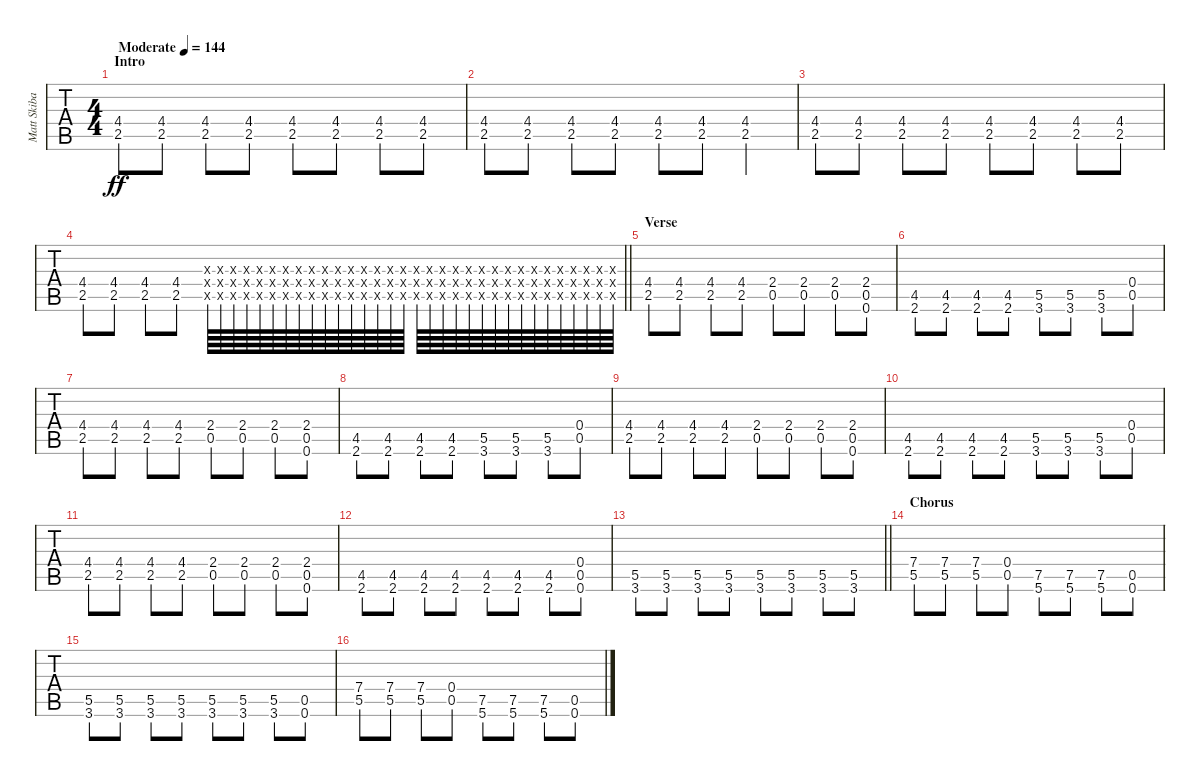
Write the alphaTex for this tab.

\track ("Matt Skiba - Guitar Two" "Matt Skiba") {instrument distortionguitar}
\staff {tabs}
\tuning (E4 B3 G3 D3 A2 E2) {hide}
\ts (4 4)
\section ("" "Intro")
\tempo (144 "Moderate")
\clef g2
\ks d
(4.4 2.5).8{dy ff instrument distortionguitar} (4.4 2.5).8 (4.4 2.5).8 (4.4 2.5).8 (4.4 2.5).8 (4.4 2.5).8 (4.4 2.5).8 (4.4 2.5).8 |
(4.4 2.5).8 (4.4 2.5).8 (4.4 2.5).8 (4.4 2.5).8 (4.4 2.5).8 (4.4 2.5).8 (4.4 2.5).4 |
(4.4 2.5).8 (4.4 2.5).8 (4.4 2.5).8 (4.4 2.5).8 (4.4 2.5).8 (4.4 2.5).8 (4.4 2.5).8 (4.4 2.5).8 |
\barLineRight lightlight
(4.4 2.5).8 (4.4 2.5).8 (4.4 2.5).8 (4.4 2.5).8 (30.3{x} 30.4{x} 30.5{x}).64{balance 16} (29.3{x} 29.4{x} 29.5{x}).64{balance 0} (28.3{x} 28.4{x} 28.5{x}).64 (27.3{x} 27.4{x} 27.5{x}).64 (26.3{x} 26.4{x} 26.5{x}).64 (25.3{x} 25.4{x} 25.5{x}).64 (24.3{x} 24.4{x} 24.5{x}).64 (23.3{x} 23.4{x} 23.5{x}).64 (23.3{x} 23.4{x} 23.5{x}).64 (22.3{x} 22.4{x} 22.5{x}).64 (21.3{x} 21.4{x} 21.5{x}).64 (20.3{x} 20.4{x} 20.5{x}).64 (19.3{x} 19.4{x} 19.5{x}).64 (18.3{x} 18.4{x} 18.5{x}).64 (17.3{x} 17.4{x} 17.5{x}).64 (16.3{x} 16.4{x} 16.5{x}).64 (15.3{x} 15.4{x} 15.5{x}).64 (14.3{x} 14.4{x} 14.5{x}).64 (13.3{x} 13.4{x} 13.5{x}).64 (13.3{x} 13.4{x} 13.5{x}).64 (12.3{x} 12.4{x} 12.5{x}).64 (11.3{x} 11.4{x} 11.5{x}).64 (10.3{x} 10.4{x} 10.5{x}).64 (9.3{x} 9.4{x} 9.5{x}).64 (8.3{x} 8.4{x} 8.5{x}).64 (7.3{x} 7.4{x} 7.5{x}).64 (6.3{x} 6.4{x} 6.5{x}).64 (5.3{x} 5.4{x} 5.5{x}).64 (4.3{x} 4.4{x} 4.5{x}).64 (3.3{x} 3.4{x} 3.5{x}).64 (2.3{x} 2.4{x} 2.5{x}).64 (1.3{x} 1.4{x} 1.5{x}).64 |
\section ("" "Verse")
(4.4 2.5).8 (4.4 2.5).8 (4.4 2.5).8 (4.4 2.5).8 (2.4 0.5).8 (2.4 0.5).8 (2.4 0.5).8 (2.4 0.5 0.6).8 |
(4.5 2.6).8 (4.5 2.6).8 (4.5 2.6).8 (4.5 2.6).8 (5.5 3.6).8 (5.5 3.6).8 (5.5 3.6).8 (0.4 0.5).8 |
(4.4 2.5).8 (4.4 2.5).8 (4.4 2.5).8 (4.4 2.5).8 (2.4 0.5).8 (2.4 0.5).8 (2.4 0.5).8 (2.4 0.5 0.6).8 |
(4.5 2.6).8 (4.5 2.6).8 (4.5 2.6).8 (4.5 2.6).8 (5.5 3.6).8 (5.5 3.6).8 (5.5 3.6).8 (0.4 0.5).8 |
(4.4 2.5).8 (4.4 2.5).8 (4.4 2.5).8 (4.4 2.5).8 (2.4 0.5).8 (2.4 0.5).8 (2.4 0.5).8 (2.4 0.5 0.6).8 |
(4.5 2.6).8 (4.5 2.6).8 (4.5 2.6).8 (4.5 2.6).8 (5.5 3.6).8 (5.5 3.6).8 (5.5 3.6).8 (0.4 0.5).8 |
(4.4 2.5).8 (4.4 2.5).8 (4.4 2.5).8 (4.4 2.5).8 (2.4 0.5).8 (2.4 0.5).8 (2.4 0.5).8 (2.4 0.5 0.6).8 |
(4.5 2.6).8 (4.5 2.6).8 (4.5 2.6).8 (4.5 2.6).8 (4.5 2.6).8 (4.5 2.6).8 (4.5 2.6).8 (0.4 0.5 0.6).8 |
\barLineRight lightlight
(5.5 3.6).8 (5.5 3.6).8 (5.5 3.6).8 (5.5 3.6).8 (5.5 3.6).8 (5.5 3.6).8 (5.5 3.6).8 (5.5 3.6).8 |
\section ("" "Chorus")
(7.4 5.5).8{balance 4} (7.4 5.5).8 (7.4 5.5).8 (0.4 0.5).8 (7.5 5.6).8 (7.5 5.6).8 (7.5 5.6).8 (0.5 0.6).8 |
(5.5 3.6).8 (5.5 3.6).8 (5.5 3.6).8 (5.5 3.6).8 (5.5 3.6).8 (5.5 3.6).8 (5.5 3.6).8 (0.5 0.6).8 |
(7.4 5.5).8 (7.4 5.5).8 (7.4 5.5).8 (0.4 0.5).8 (7.5 5.6).8 (7.5 5.6).8 (7.5 5.6).8 (0.5 0.6).8
